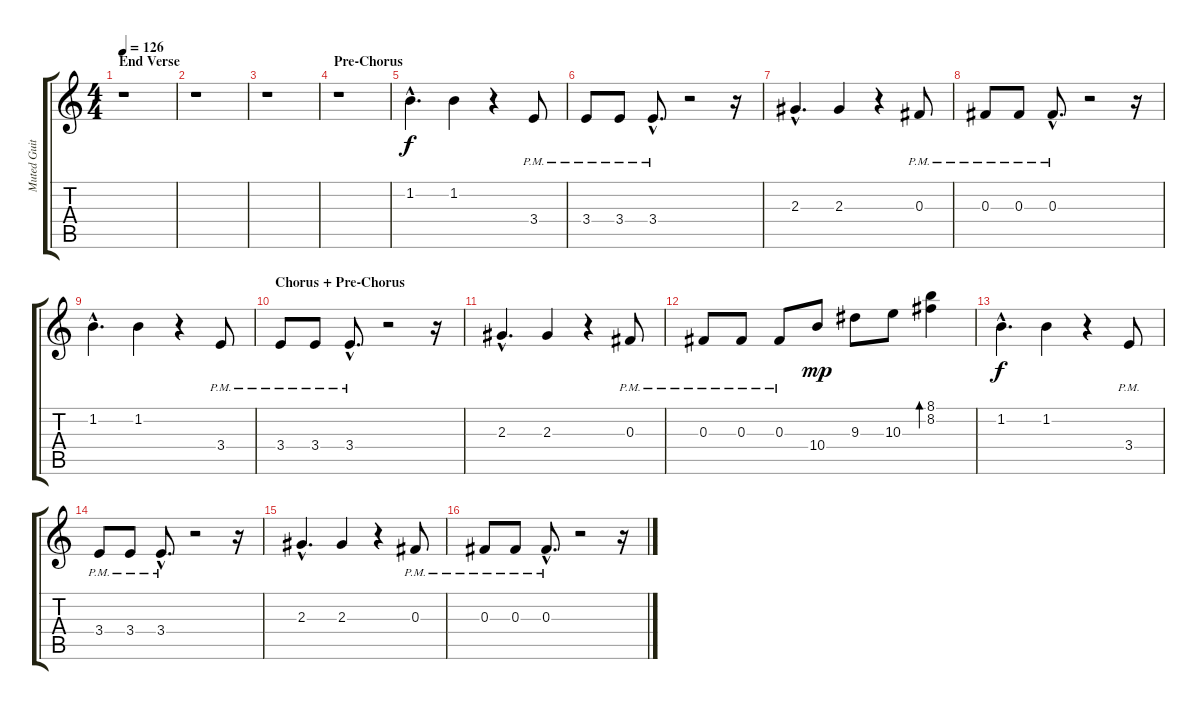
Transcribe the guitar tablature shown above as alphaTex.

\track ("Muted Guitar" "Muted Guit") {instrument electricguitarmuted}
\staff {score tabs}
\tuning (Eb4 Bb3 Gb3 Db3 Ab2 Eb2) {hide}
\ts (4 4)
\section ("" "End Verse")
\tempo 126
\clef g2
\ks c
r.1{dy fff volume 12 instrument electricguitarmuted} |
r.1 |
r.1 |
\section ("" "Pre-Chorus")
r.1 |
1.2{hac}.4{d dy f} 1.2.4 r.4 3.4{pm}.8 |
3.4{pm}.8 3.4{pm}.8 3.4{hac pm}.8{d} r.2 r.16 |
2.3{hac}.4{d} 2.3.4 r.4 0.3{pm}.8 |
0.3{pm}.8 0.3{pm}.8 0.3{hac pm}.8{d} r.2 r.16 |
1.2{hac}.4{d} 1.2.4 r.4 3.4{pm}.8 |
\section ("" "Chorus + Pre-Chorus")
3.4{pm}.8 3.4{pm}.8 3.4{hac pm}.8{d} r.2 r.16 |
2.3{hac}.4{d} 2.3.4 r.4 0.3{pm}.8 |
0.3{pm}.8 0.3{pm}.8 0.3{pm}.8 10.4.8{dy mp} 9.3.8 10.3.8 (8.1 8.2).4{bd 120} |
1.2{hac}.4{d dy f} 1.2.4 r.4 3.4{pm}.8 |
3.4{pm}.8 3.4{pm}.8 3.4{hac pm}.8{d} r.2 r.16 |
2.3{hac}.4{d} 2.3.4 r.4 0.3{pm}.8 |
0.3{pm}.8 0.3{pm}.8 0.3{hac pm}.8{d} r.2 r.16
